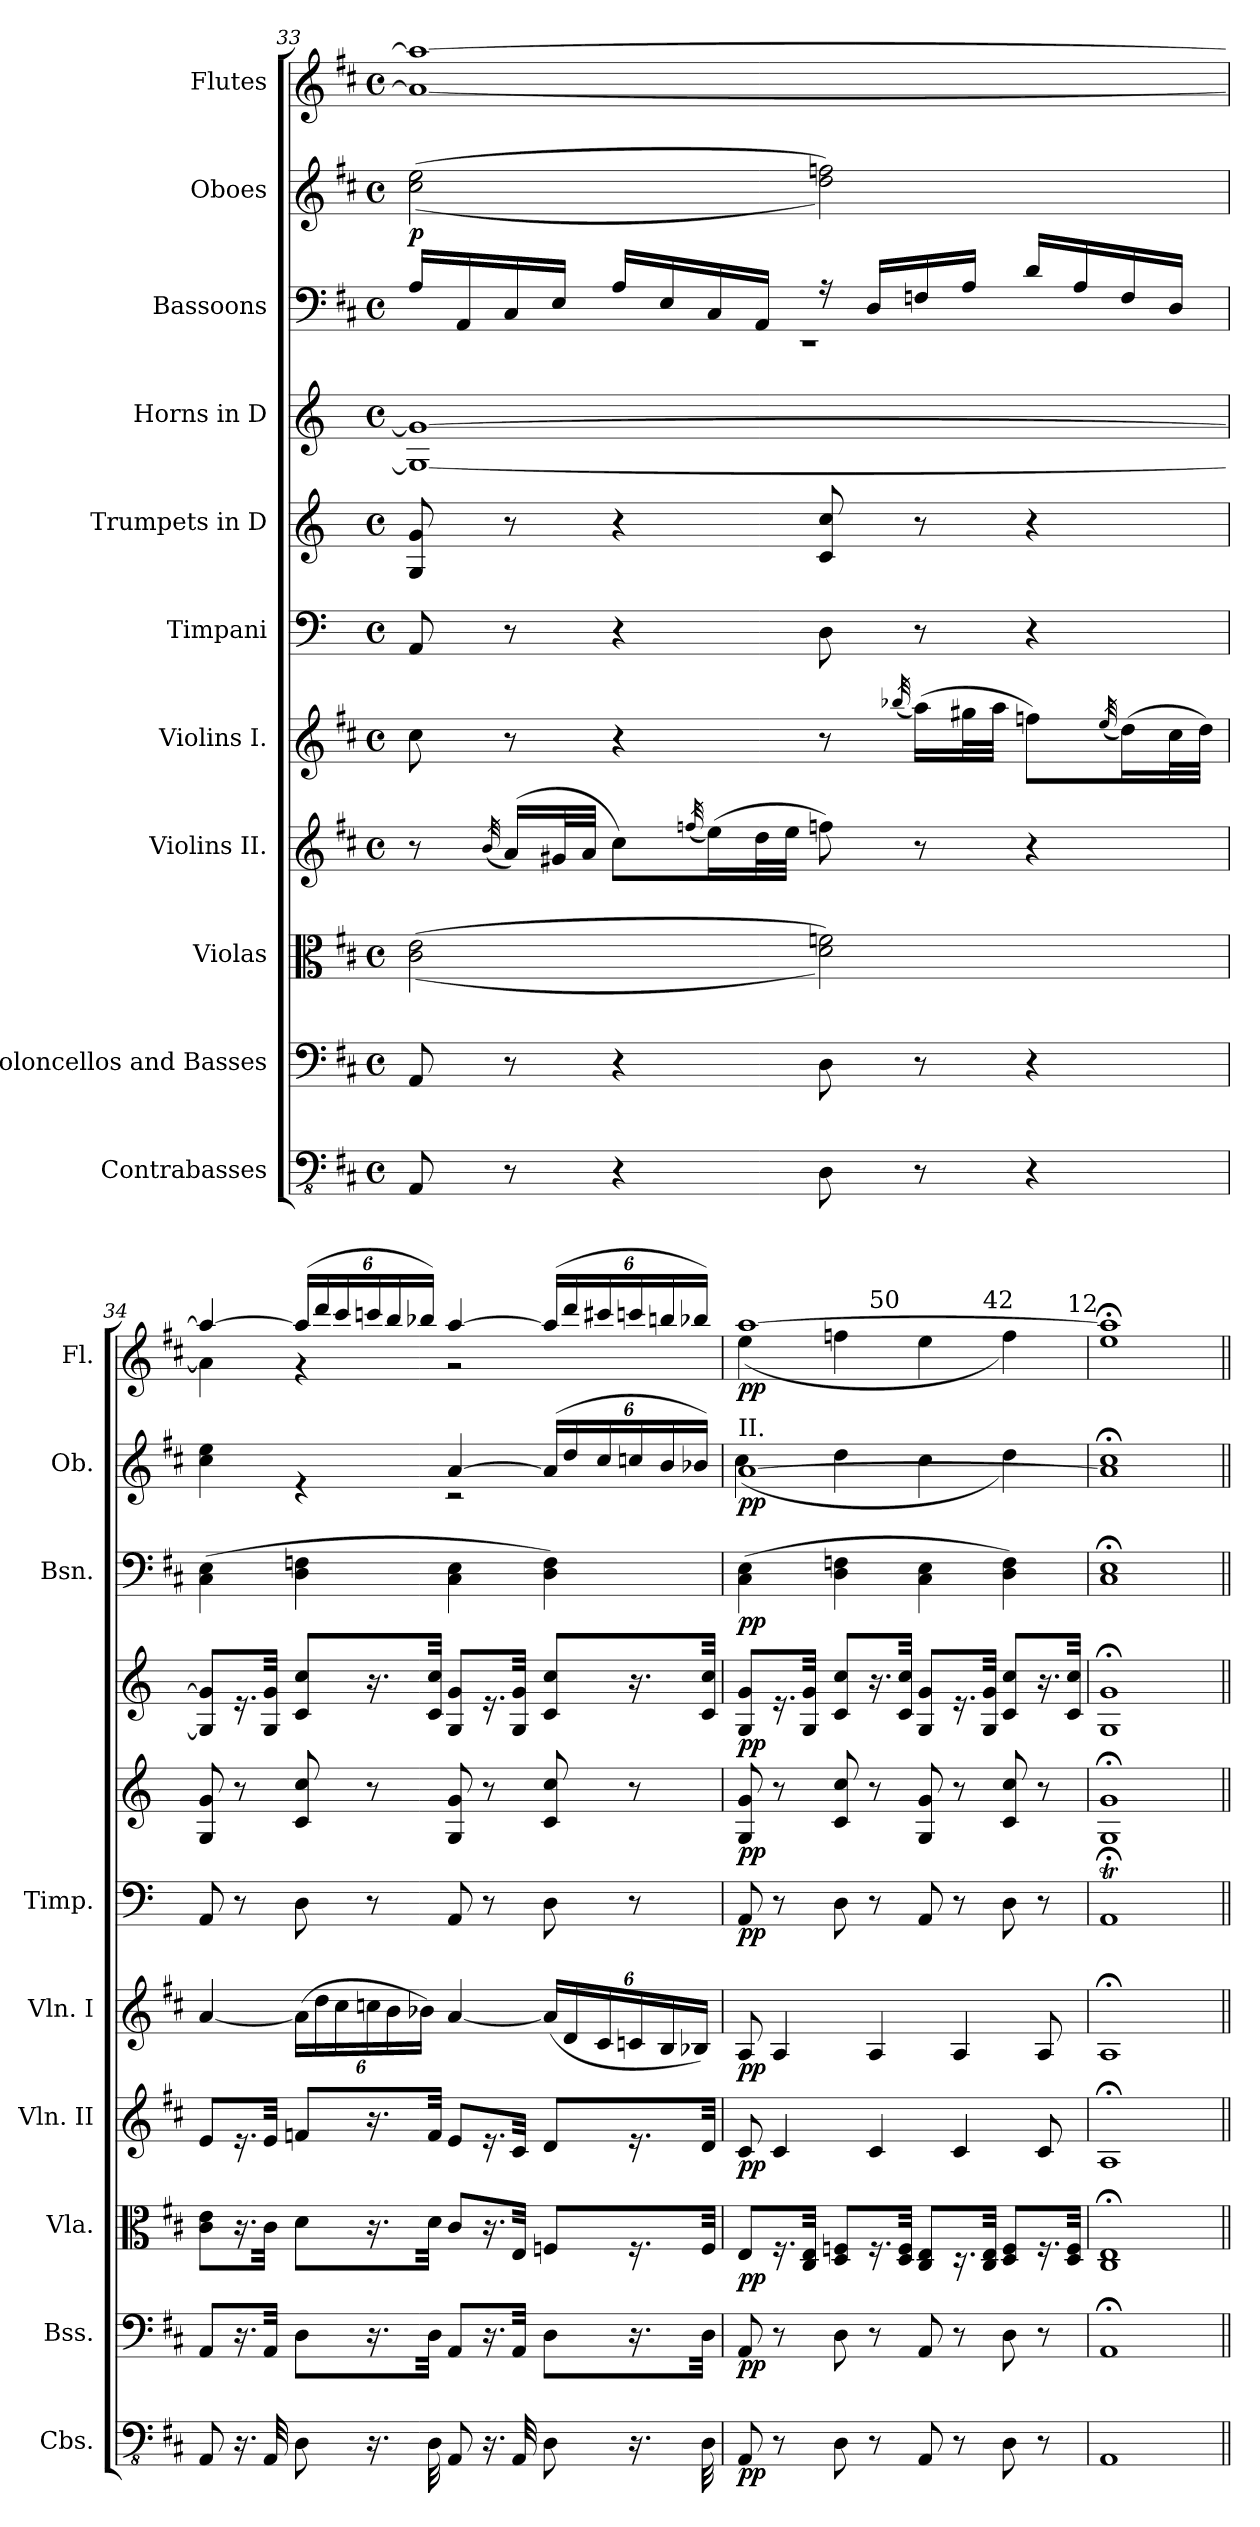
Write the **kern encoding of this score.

**kern	**dynam	**kern	**dynam	**kern	**dynam	**kern	**dynam	**kern	**dynam	**kern	**dynam	**kern	**dynam	**kern	**dynam	**kern	**dynam	**kern	**dynam	**kern	**dynam
*part11	*part11	*part10	*part10	*part9	*part9	*part8	*part8	*part7	*part7	*part6	*part6	*part5	*part5	*part4	*part4	*part3	*part3	*part2	*part2	*part1	*part1
*staff11	*staff11	*staff10	*staff10	*staff9	*staff9	*staff8	*staff8	*staff7	*staff7	*staff6	*staff6	*staff5	*staff5	*staff4	*staff4	*staff3	*staff3	*staff2	*staff2	*staff1	*staff1
*I"Contrabasses	*	*I"Violoncellos and Basses	*	*I"Violas	*	*I"Violins II.	*	*I"Violins I.	*	*I"Timpani	*	*I"Trumpets in D	*	*I"Horns in D	*	*I"Bassoons	*	*I"Oboes	*	*I"Flutes	*
*I'Cbs.	*	*I'Bss.	*	*I'Vla.	*	*I'Vln. II	*	*I'Vln. I	*	*I'Timp.	*	*	*	*	*	*I'Bsn.	*	*I'Ob.	*	*I'Fl.	*
!!LO:PB:g=z
*clefFv4	*	*clefF4	*	*clefC3	*	*clefG2	*	*clefG2	*	*clefF4	*	*clefG2	*	*clefG2	*	*clefF4	*	*clefG2	*	*clefG2	*
*	*	*	*	*	*	*	*	*	*	*	*	*ITrd-1c-2	*	*ITrd6c10	*	*	*	*	*	*	*
*k[f#c#]	*	*k[f#c#]	*	*k[f#c#]	*	*k[f#c#]	*	*k[f#c#]	*	*k[]	*	*k[f#c#]	*	*k[f#c#]	*	*k[f#c#]	*	*k[f#c#]	*	*k[f#c#]	*
*M4/4	*	*M4/4	*	*M4/4	*	*M4/4	*	*M4/4	*	*M4/4	*	*M4/4	*	*M4/4	*	*M4/4	*	*M4/4	*	*M4/4	*
*met(c)	*	*met(c)	*	*met(c)	*	*met(c)	*	*met(c)	*	*met(c)	*	*met(c)	*	*met(c)	*	*met(c)	*	*met(c)	*	*met(c)	*
=33	=33	=33	=33	=33	=33	=33	=33	=33	=33	=33	=33	=33	=33	=33	=33	=33	=33	=33	=33	=33	=33
*	*	*	*	*	*	*	*	*	*	*	*	*	*	*	*	*^	*	*	*	*	*
!	!	!	!	!	!	!	!	!	!	!	!	!	!	!	!	!	!	!	!	!LO:DY:b	!	!
8AAA/	.	8AA/	.	(>(<2c#\ 2e\	.	8r	.	8cc#\	.	8AA/	.	8A/ 8a/	.	1AA_ 1A_	.	16A/LL	1r	.	(>(<2cc#\ 2ee\	p	1a_ 1aa_	.
.	.	.	.	.	.	.	.	.	.	.	.	.	.	.	.	16AA/	.	.	.	.	.	.
.	.	.	.	.	.	(<32qb/	.	.	.	.	.	.	.	.	.	.	.	.	.	.	.	.
8r	.	8r	.	.	.	(>16a/LL)	.	8r	.	8r	.	8r	.	.	.	16C#/	.	.	.	.	.	.
.	.	.	.	.	.	32g#X/L	.	.	.	.	.	.	.	.	.	16E/JJ	.	.	.	.	.	.
.	.	.	.	.	.	32a/JJJ	.	.	.	.	.	.	.	.	.	.	.	.	.	.	.	.
4r	.	4r	.	.	.	8cc#\L)	.	4r	.	4r	.	4r	.	.	.	16A/LL	.	.	.	.	.	.
.	.	.	.	.	.	.	.	.	.	.	.	.	.	.	.	16E/	.	.	.	.	.	.
.	.	.	.	.	.	(<32qffn/	.	.	.	.	.	.	.	.	.	.	.	.	.	.	.	.
.	.	.	.	.	.	(>16ee\L)	.	.	.	.	.	.	.	.	.	16C#/	.	.	.	.	.	.
.	.	.	.	.	.	32dd\L	.	.	.	.	.	.	.	.	.	16AA/JJ	.	.	.	.	.	.
.	.	.	.	.	.	32ee\JJJ	.	.	.	.	.	.	.	.	.	.	.	.	.	.	.	.
8DD\	.	8D\	.	2d\ 2fn\))	.	8ff\)	.	8r	.	8D\	.	8d/ 8dd/	.	.	.	16r	.	.	2dd\ 2ffn\))	.	.	.
.	.	.	.	.	.	.	.	.	.	.	.	.	.	.	.	16D/LL	.	.	.	.	.	.
.	.	.	.	.	.	.	.	(<32qbb-X/	.	.	.	.	.	.	.	.	.	.	.	.	.	.
8r	.	8r	.	.	.	8r	.	(>16aa\LL)	.	8r	.	8r	.	.	.	16Fn/	.	.	.	.	.	.
.	.	.	.	.	.	.	.	32gg#X\L	.	.	.	.	.	.	.	16A/JJ	.	.	.	.	.	.
.	.	.	.	.	.	.	.	32aa\JJJ	.	.	.	.	.	.	.	.	.	.	.	.	.	.
4r	.	4r	.	.	.	4r	.	8ffn\L)	.	4r	.	4r	.	.	.	16d/LL	.	.	.	.	.	.
.	.	.	.	.	.	.	.	.	.	.	.	.	.	.	.	16A/	.	.	.	.	.	.
.	.	.	.	.	.	.	.	(<32qee/	.	.	.	.	.	.	.	.	.	.	.	.	.	.
.	.	.	.	.	.	.	.	(>16dd\L)	.	.	.	.	.	.	.	16F/	.	.	.	.	.	.
.	.	.	.	.	.	.	.	32cc#\L	.	.	.	.	.	.	.	16D/JJ	.	.	.	.	.	.
.	.	.	.	.	.	.	.	32dd\JJJ)	.	.	.	.	.	.	.	.	.	.	.	.	.	.
*	*	*	*	*	*	*	*	*	*	*	*	*	*	*	*	*v	*v	*	*	*	*	*
=34	=34	=34	=34	=34	=34	=34	=34	=34	=34	=34	=34	=34	=34	=34	=34	=34	=34	=34	=34	=34	=34
*	*	*	*	*	*	*	*	*	*	*	*	*	*	*	*	*	*	*^	*	*^	*
8AAA/	.	8AA/L	.	8c#\ 8e\L	.	8e/L	.	[4a/	.	8AA/	.	8A/ 8a/	.	8AA/] 8A/]L	.	(>4C#\ 4E\	.	4cc#\ 4ee\	2ryy	.	4aa/_	4a\]	.
16.r	.	16.r	.	16.r	.	16.r	.	.	.	8r	.	8r	.	16.r	.	.	.	.	.	.	.	.	.
32AAA/	.	32AA/Jkk	.	32c#\Jkk	.	32e/Jkk	.	.	.	.	.	.	.	32AA/ 32A/Jkk	.	.	.	.	.	.	.	.	.
*	*	*	*	*	*	*	*	*Xbrackettup	*	*	*	*	*	*	*	*	*	*	*	*	*Xbrackettup	*	*
8DD\	.	8D\L	.	8d\L	.	8fn/L	.	(>24a\LL]	.	8D\	.	8d/ 8dd/	.	8D/ 8d/L	.	4D\ 4Fn\	.	4re	.	.	(>24aa/LL]	4r	.
.	.	.	.	.	.	.	.	24dd\	.	.	.	.	.	.	.	.	.	.	.	.	24ddd/	.	.
.	.	.	.	.	.	.	.	24cc#\	.	.	.	.	.	.	.	.	.	.	.	.	24ccc#/	.	.
16.r	.	16.r	.	16.r	.	16.r	.	24ccn\	.	8r	.	8r	.	16.r	.	.	.	.	.	.	24cccn/	.	.
.	.	.	.	.	.	.	.	24b\	.	.	.	.	.	.	.	.	.	.	.	.	24bb/	.	.
.	.	.	.	.	.	.	.	24b-X\JJ)	.	.	.	.	.	.	.	.	.	.	.	.	24bb-X/JJ)	.	.
32DD\	.	32D\Jkk	.	32d\Jkk	.	32f/Jkk	.	.	.	.	.	.	.	32D/ 32d/Jkk	.	.	.	.	.	.	.	.	.
8AAA/	.	8AA/L	.	8c#/L	.	8e/L	.	[4a/	.	8AA/	.	8A/ 8a/	.	8AA/ 8A/L	.	4C#\ 4E\	.	[4a/	2r	.	[4aa/	2r	.
16.r	.	16.r	.	16.r	.	16.r	.	.	.	8r	.	8r	.	16.r	.	.	.	.	.	.	.	.	.
32AAA/	.	32AA/Jkk	.	32E/Jkk	.	32c#/Jkk	.	.	.	.	.	.	.	32AA/ 32A/Jkk	.	.	.	.	.	.	.	.	.
*	*	*	*	*	*	*	*	*	*	*	*	*	*	*	*	*	*	*Xbrackettup	*	*	*	*	*
8DD\	.	8D\L	.	8Fn/L	.	8d/L	.	(<24a/LL]	.	8D\	.	8d/ 8dd/	.	8D/ 8d/L	.	4D\ 4F\)	.	(>24a/LL]	.	.	(>24aa/LL]	.	.
.	.	.	.	.	.	.	.	24d/	.	.	.	.	.	.	.	.	.	24dd/	.	.	24ddd/	.	.
.	.	.	.	.	.	.	.	24c#/	.	.	.	.	.	.	.	.	.	24cc#/	.	.	24ccc#X/	.	.
16.r	.	16.r	.	16.r	.	16.r	.	24cn/	.	8r	.	8r	.	16.r	.	.	.	24ccn/	.	.	24cccn/	.	.
.	.	.	.	.	.	.	.	24B/	.	.	.	.	.	.	.	.	.	24b/	.	.	24bbn/	.	.
.	.	.	.	.	.	.	.	24B-X/JJ)	.	.	.	.	.	.	.	.	.	24b-X/JJ)	.	.	24bb-X/JJ)	.	.
32DD\	.	32D\Jkk	.	32F/Jkk	.	32d/Jkk	.	.	.	.	.	.	.	32D/ 32d/Jkk	.	.	.	.	.	.	.	.	.
=35	=35	=35	=35	=35	=35	=35	=35	=35	=35	=35	=35	=35	=35	=35	=35	=35	=35	=35	=35	=35	=35	=35	=35
!	!	!	!	!	!	!	!	!	!	!	!	!	!	!	!	!	!	!LO:TX:a:t=II.	!	!	!	!	!
!	!LO:DY:b	!	!LO:DY:b	!	!LO:DY:b	!	!LO:DY:b	!	!LO:DY:b	!	!LO:DY:b	!	!LO:DY:b	!	!LO:DY:b	!	!LO:DY:b	!	!	!LO:DY:b	!	!	!LO:DY:b
*	*	*	*	*	*	*	*	*	*	*	*	*	*	*	*	*	*	*	*	*	*^	*^	*
8AAA/	pp	8AA/	pp	8E/L	pp	8c#/	pp	8A/	pp	8AA/	pp	8A/ 8a/	pp	8AA/ 8A/L	pp	(>4C#\ 4E\	pp	[1a	(>4cc#\	pp	[1aa	(<4ee\	4.ryy	2ryy	pp
8r	.	8r	.	16.r	.	4c#/	.	4A/	.	8r	.	8r	.	16.r	.	.	.	.	.	.	.	.	.	.	.
.	.	.	.	32C#/ 32E/Jkk	.	.	.	.	.	.	.	.	.	32AA/ 32A/Jkk	.	.	.	.	.	.	.	.	.	.	.
8DD\	.	8D\	.	8D/ 8Fn/L	.	.	.	.	.	8D\	.	8d/ 8dd/	.	8D/ 8d/L	.	4D\ 4Fn\	.	.	4dd\	.	.	4ffn\	.	.	.
!	!	!	!	!	!	!	!	!	!	!	!	!	!	!	!	!	!	!	!	!	!	!	!LO:TX:a:t=50	!	!
8r	.	8r	.	16.r	.	4c#/	.	4A/	.	8r	.	8r	.	16.r	.	.	.	.	.	.	.	.	2ryy	.	.
.	.	.	.	32D/ 32F/Jkk	.	.	.	.	.	.	.	.	.	32D/ 32d/Jkk	.	.	.	.	.	.	.	.	.	.	.
8AAA/	.	8AA/	.	8C#/ 8E/L	.	.	.	.	.	8AA/	.	8A/ 8a/	.	8AA/ 8A/L	.	4C#\ 4E\	.	.	4cc#\	.	.	4ee\	.	8..ryy	.
8r	.	8r	.	16.r	.	4c#/	.	4A/	.	8r	.	8r	.	16.r	.	.	.	.	.	.	.	.	.	.	.
!	!	!	!	!	!	!	!	!	!	!	!	!	!	!	!	!	!	!	!	!	!	!	!	!LO:TX:a:t=42	!
.	.	.	.	32C#/ 32E/Jkk	.	.	.	.	.	.	.	.	.	32AA/ 32A/Jkk	.	.	.	.	.	.	.	.	.	4ryy	.
8DD\	.	8D\	.	8D/ 8F/L	.	.	.	.	.	8D\	.	8d/ 8dd/	.	8D/ 8d/L	.	4D\ 4F\)	.	.	4dd\)	.	.	4ff\)	.	.	.
8r	.	8r	.	16.r	.	8c#/	.	8A/	.	8r	.	8r	.	16.r	.	.	.	.	.	.	.	.	8ryy	.	.
!	!	!	!	!	!	!	!	!	!	!	!	!	!	!	!	!	!	!	!	!	!	!	!	!LO:TX:a:t=12	!
.	.	.	.	32D/ 32F/Jkk	.	.	.	.	.	.	.	.	.	32D/ 32d/Jkk	.	.	.	.	.	.	.	.	.	32ryy	.
*	*	*	*	*	*	*	*	*	*	*	*	*	*	*	*	*	*	*v	*v	*	*	*	*	*	*
=36	=36	=36	=36	=36	=36	=36	=36	=36	=36	=36	=36	=36	=36	=36	=36	=36	=36	=36	=36	=36	=36	=36	=36	=36
!	!	!	!	!	!	!	!	!	!	!	!	!	!	!	!	!	!	!	!	!LO:TX:a:t=50	!	!	!	!
*	*	*	*	*	*	*	*	*	*	*	*	*	*	*	*	*	*	*	*	*v	*v	*v	*v	*
1AAA	.	1AA;<	.	1C#;< 1E;<	.	1A;<	.	1A;<	.	1AA;<T	.	1A;< 1a;<	.	1AA;< 1A;<	.	1C#;< 1E;<	.	1a];< 1cc#;<	.	1ee;< 1aa];<	.
=||	=||	=||	=||	=||	=||	=||	=||	=||	=||	=||	=||	=||	=||	=||	=||	=||	=||	=||	=||	=||	=||
*-	*-	*-	*-	*-	*-	*-	*-	*-	*-	*-	*-	*-	*-	*-	*-	*-	*-	*-	*-	*-	*-
